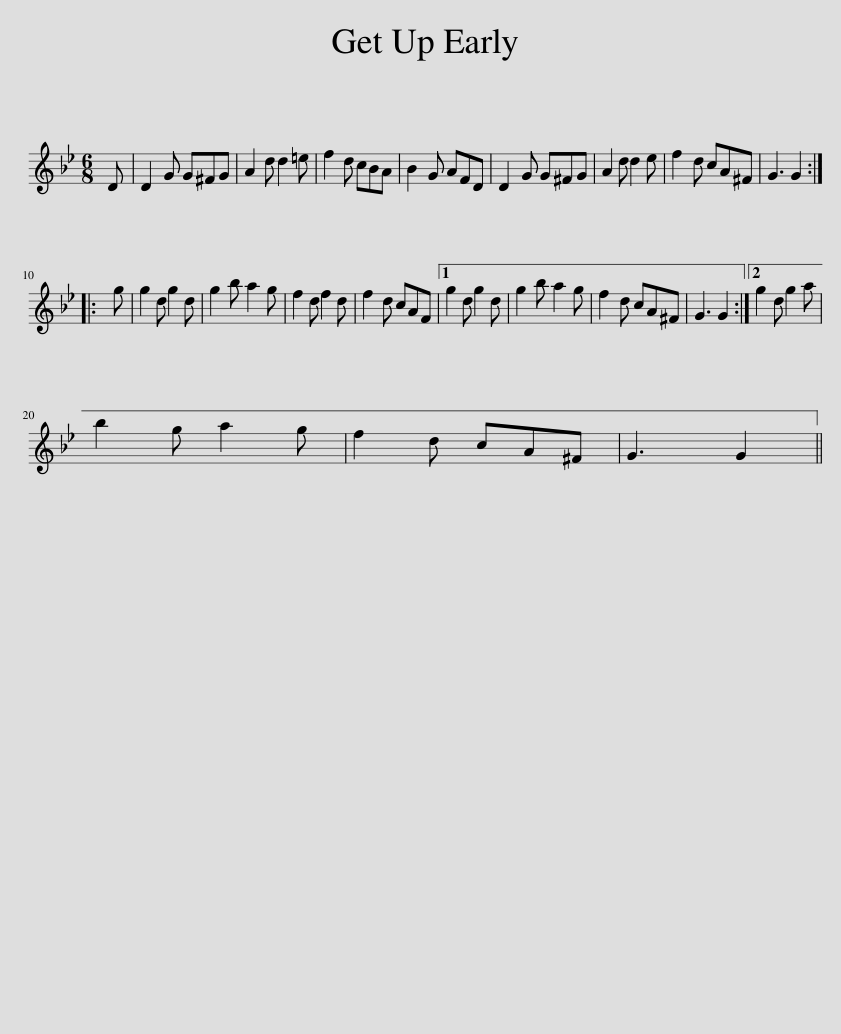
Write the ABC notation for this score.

X:1
L:1/8
M:6/8
I:linebreak $
K:Gmin
V:1 treble
V:1
 D | D2 G G^FG | A2 d d2 =e | f2 d cBA | B2 G AFD | %5
 D2 G G^FG | A2 d d2 e | f2 d cA^F | G3 G2 ::$ g | %10
 g2 d g2 d | g2 b a2 g | f2 d f2 d | f2 d cAF |1 g2 d g2 d | %15
 g2 b a2 g | f2 d cA^F | G3 G2 :|2 g2 d g2 a |$ b2 g a2 g | %20
 f2 d cA^F | G3 G2 || %22
